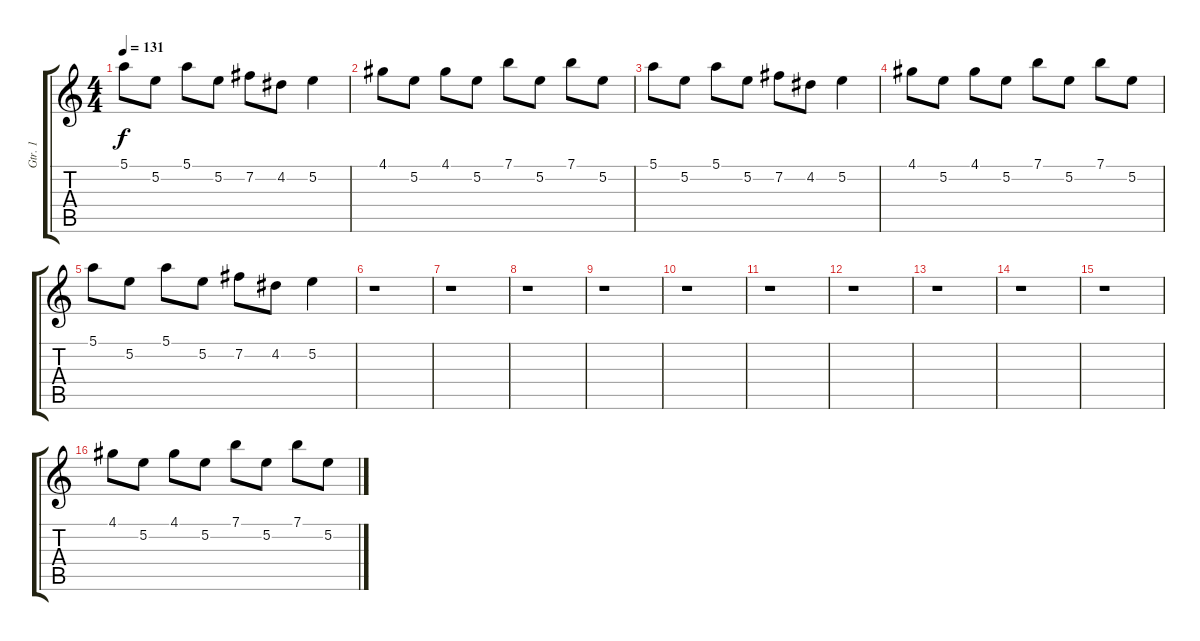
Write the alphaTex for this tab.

\track ("Gtr. 1" "Gtr. 1") {instrument distortionguitar}
\staff {score tabs}
\tuning (E4 B3 G3 D3 A2 E2) {hide}
\ts (4 4)
\tempo 131
\clef g2
\ks c
5.1.8{dy f} 5.2.8 5.1.8 5.2.8 7.2.8 4.2.8 5.2.4 |
4.1.8 5.2.8 4.1.8 5.2.8 7.1.8 5.2.8 7.1.8 5.2.8 |
5.1.8 5.2.8 5.1.8 5.2.8 7.2.8 4.2.8 5.2.4 |
4.1.8 5.2.8 4.1.8 5.2.8 7.1.8 5.2.8 7.1.8 5.2.8 |
5.1.8 5.2.8 5.1.8 5.2.8 7.2.8 4.2.8 5.2.4 |
r.1 |
r.1 |
r.1 |
r.1 |
r.1 |
r.1 |
r.1 |
r.1 |
r.1 |
r.1 |
4.1.8 5.2.8 4.1.8 5.2.8 7.1.8 5.2.8 7.1.8 5.2.8
